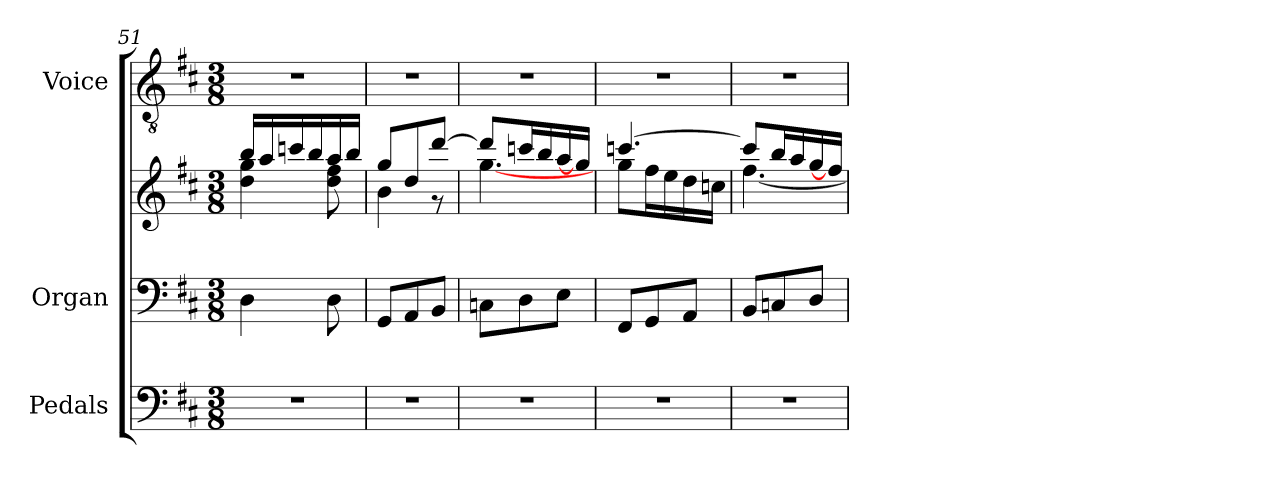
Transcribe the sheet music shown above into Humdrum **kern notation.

**kern	**kern	**kern	**kern
*part3	*part2	*part2	*part1
*staff4	*staff3	*staff2	*staff1
*I"Pedals	*I"Organ	*	*I"Voice
*I'Ped.	*I'Org.	*	*I'Voice
*clefF4	*clefF4	*clefG2	*clefGv2
*	*	*	*ITrd7c12
*k[f#c#]	*k[f#c#]	*k[f#c#]	*k[f#c#]
*b:	*b:	*b:	*b:
*M3/8	*M3/8	*M3/8	*M3/8
=51	=51	=51	=51
!LO:N:vis=1	!	!	!LO:N:vis=1
*	*	*^	*
4.r	4Di\	16bbi/LL	4ddi\ 4ggi	4.r
.	.	16aai/	.	.
.	.	16cccni/	.	.
.	.	16bbi/	.	.
.	8Di\	16aai/	8ddi\ 8ff#i	.
.	.	16bbi/JJ	.	.
=52	=52	=52	=52	=52
!LO:N:vis=1	!	!	!	!LO:N:vis=1
4.r	8GGi/L	8ggi/L	4bi\	4.r
.	8AAi/	8ddi/	.	.
.	8BBi/J	[>8dddi/J	8r	.
=53	=53	=53	=53	=53
!LO:N:vis=1	!	!	!	!LO:N:vis=1
4.r	8Cni\L	8dddi/L]	[<4.ggi\	4.r
.	8Di\	16cccni/L	.	.
.	.	16bbi/	.	.
.	8Ei\J	16aai/	.	.
.	.	16ggi/JJ]	.	.
=54	=54	=54	=54	=54
!LO:N:vis=1	!	!	!	!LO:N:vis=1
4.r	8FF#i/L	[>4.cccni/	8ggi\L	4.r
.	8GGi/	.	16ff#i\L	.
.	.	.	16eei\	.
.	8AAi/J	.	16ddi\	.
.	.	.	16ccni\JJ	.
=55	=55	=55	=55	=55
!LO:N:vis=1	!	!	!	!LO:N:vis=1
4.r	8BBi/L	8ccci/L]	[<4.ff#i\	4.r
.	8Cni/	16bbi/L	.	.
.	.	16aai/	.	.
.	8Di/J	16ggi/	.	.
.	.	16ff#i/JJ]	.	.
*	*	*v	*v	*
=	=	=	=
*-	*-	*-	*-
